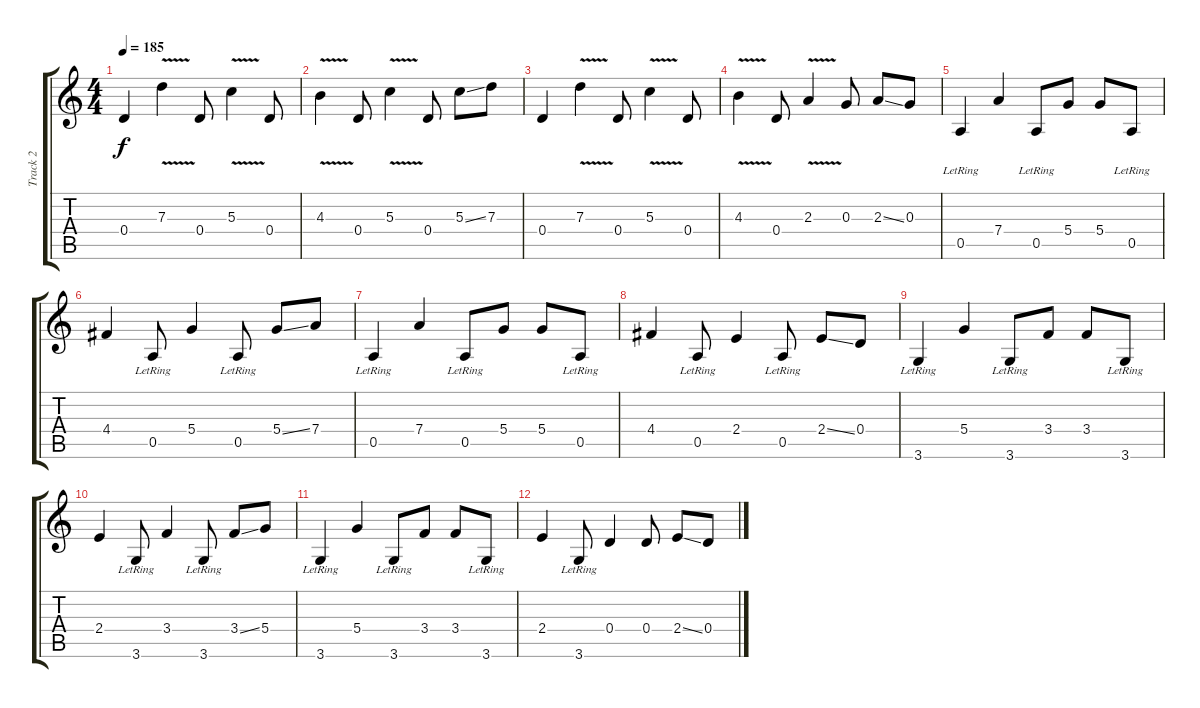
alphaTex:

\track ("Track 2" "Track 2") {instrument overdrivenguitar}
\staff {score tabs}
\tuning (E4 B3 G3 D3 A2 E2) {hide}
\ts (4 4)
\tempo 185
\clef g2
\ks c
0.4.4{dy f} 7.3{v}.4 0.4.8 5.3{v}.4 0.4.8 |
4.3{v}.4 0.4.8 5.3{v}.4 0.4.8 5.3{ss}.8 7.3.8 |
0.4.4 7.3{v}.4 0.4.8 5.3{v}.4 0.4.8 |
4.3{v}.4 0.4.8 2.3{v}.4 0.3.8 2.3{ss}.8 0.3.8 |
0.5{lr}.4 7.4.4 0.5{lr}.8 5.4.8 5.4.8 0.5{lr}.8 |
4.4.4 0.5{lr}.8 5.4.4 0.5{lr}.8 5.4{ss}.8 7.4.8 |
0.5{lr}.4 7.4.4 0.5{lr}.8 5.4.8 5.4.8 0.5{lr}.8 |
4.4.4 0.5{lr}.8 2.4.4 0.5{lr}.8 2.4{ss}.8 0.4.8 |
3.6{lr}.4 5.4.4 3.6{lr}.8 3.4.8 3.4.8 3.6{lr}.8 |
2.4.4 3.6{lr}.8 3.4.4 3.6{lr}.8 3.4{ss}.8 5.4.8 |
3.6{lr}.4 5.4.4 3.6{lr}.8 3.4.8 3.4.8 3.6{lr}.8 |
2.4.4 3.6{lr}.8 0.4.4 0.4.8 2.4{ss}.8 0.4.8
